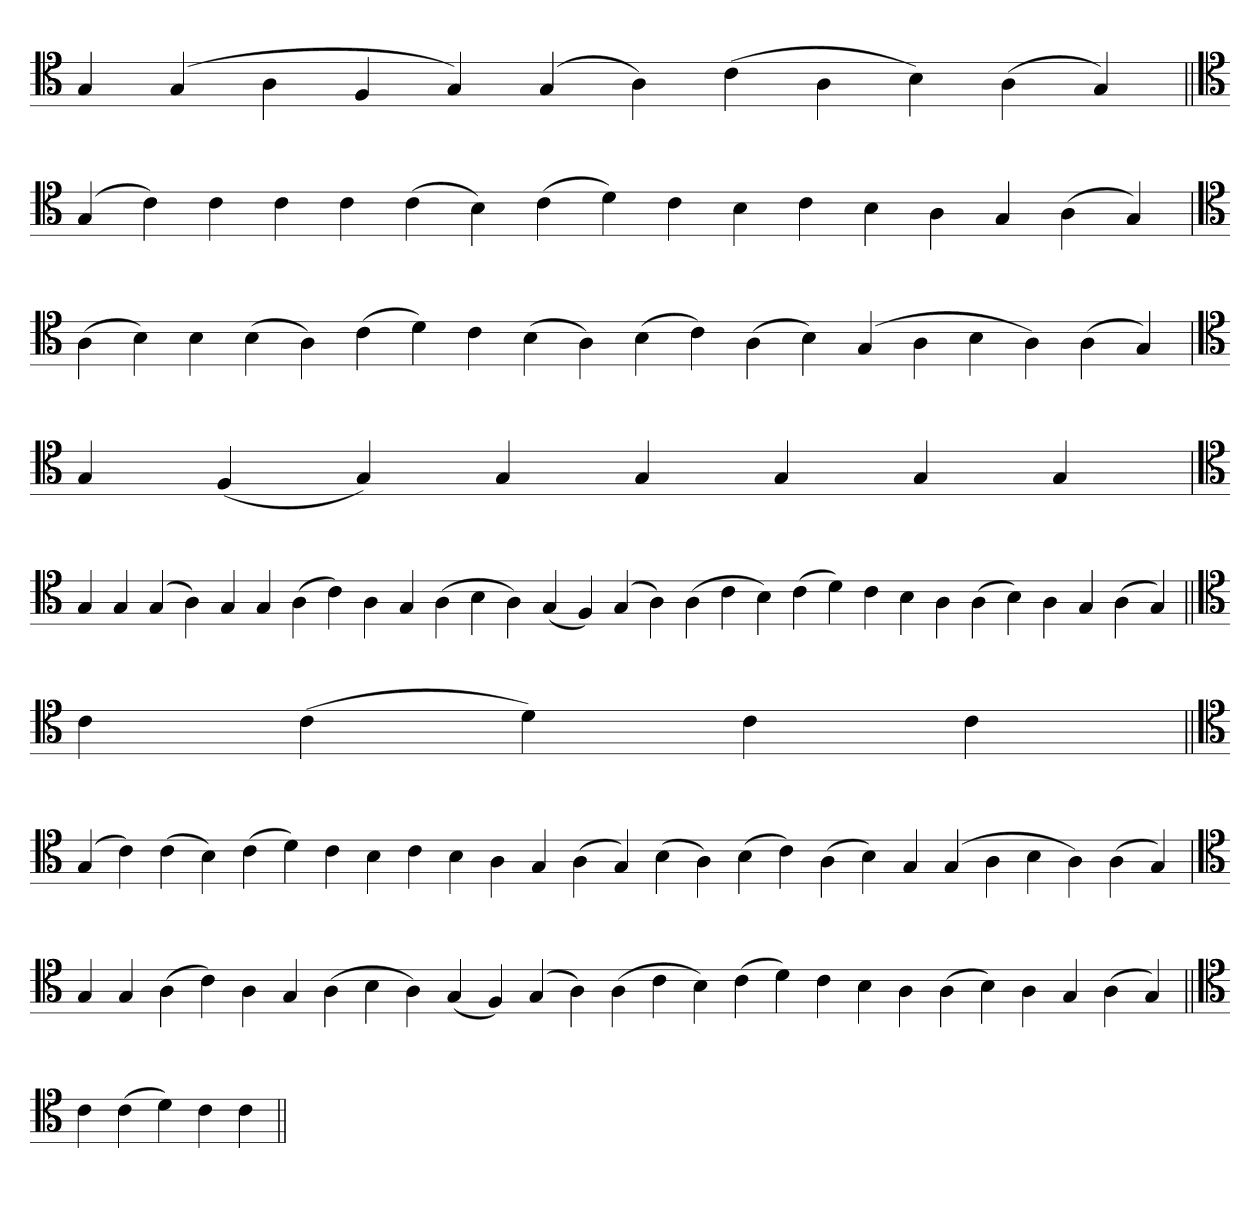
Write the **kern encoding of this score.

**kern
*part1
*staff1
*clefC4
=
4G
(4G
4A
4F
4G)
(4G
4A)
(4c
4A
4B)
(4A
4G)
=||
*clefC4
(4G
4c)
4c
4c
4c
(4c
4B)
(4c
4d)
4c
4B
4c
4B
4A
4G
(4A
4G)
=
*clefC4
(4A
4B)
4B
(4B
4A)
(4c
4d)
4c
(4B
4A)
(4B
4c)
(4A
4B)
(4G
4A
4B
4A)
(4A
4G)
=
*clefC4
4G
(4F
4G)
4G
4G
4G
4G
4G
=`
*clefC4
4G
4G
(4G
4A)
4G
4G
(4A
4c)
4A
4G
(4A
4B
4A)
(4G
4F)
(4G
4A)
(4A
4c
4B)
(4c
4d)
4c
4B
4A
(4A
4B)
4A
4G
(4A
4G)
=||
*clefC4
4c
(4c
4d)
4c
4c
=||
*clefC4
(4G
4c)
(4c
4B)
(4c
4d)
4c
4B
4c
4B
4A
4G
(4A
4G)
(4B
4A)
(4B
4c)
(4A
4B)
4G
(4G
4A
4B
4A)
(4A
4G)
=
*clefC4
4G
4G
(4A
4c)
4A
4G
(4A
4B
4A)
(4G
4F)
(4G
4A)
(4A
4c
4B)
(4c
4d)
4c
4B
4A
(4A
4B)
4A
4G
(4A
4G)
=||
*clefC4
4c
(4c
4d)
4c
4c
=||
*-
